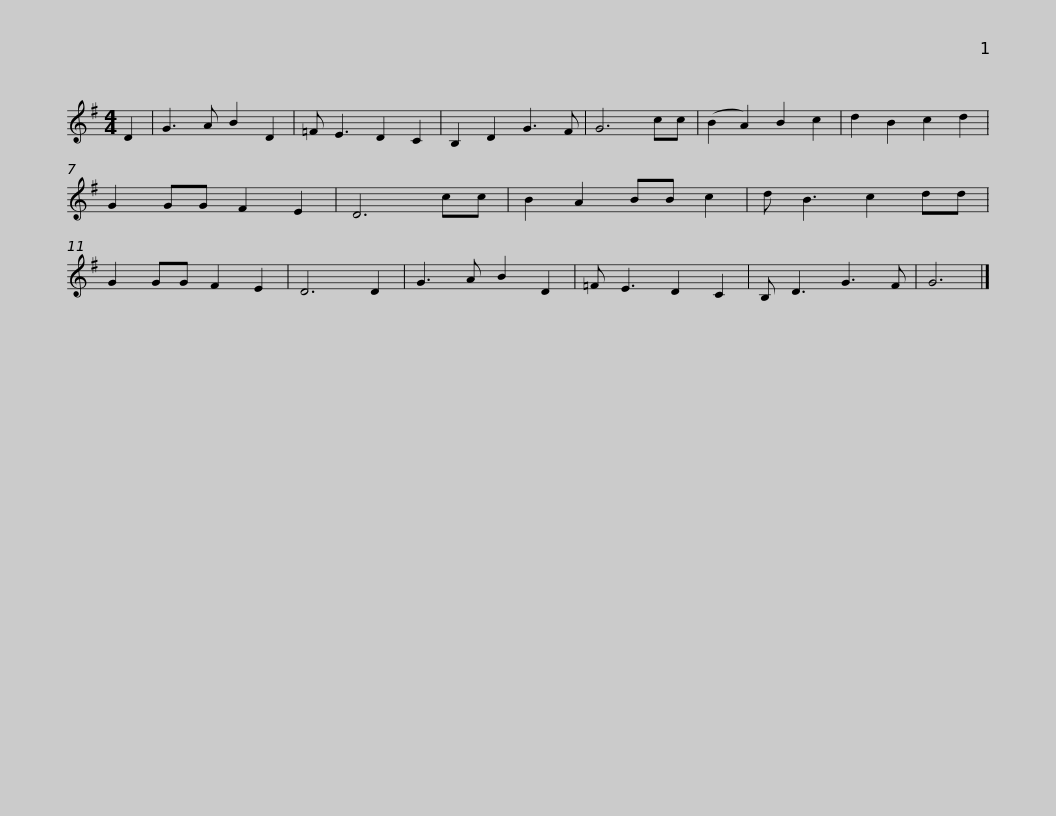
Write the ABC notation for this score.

X:1
L:1/8
M:4/4
I:linebreak $
K:G
V:1 treble
V:1
 D2 | G3 A B2 D2 | =F E3 D2 C2 | B,2 D2 G3 F | G6 cc | %5
 (B2 A2) B2 c2 | d2 B2 c2 d2 | G2 GG F2 E2 | D6 cc |$ B2 A2 BB c2 | %10
 d B3 c2 dd | G2 GG F2 E2 | D6 D2 | G3 A B2 D2 | =F E3 D2 C2 | %15
 B, D3 G3 F | G6 |] %17
